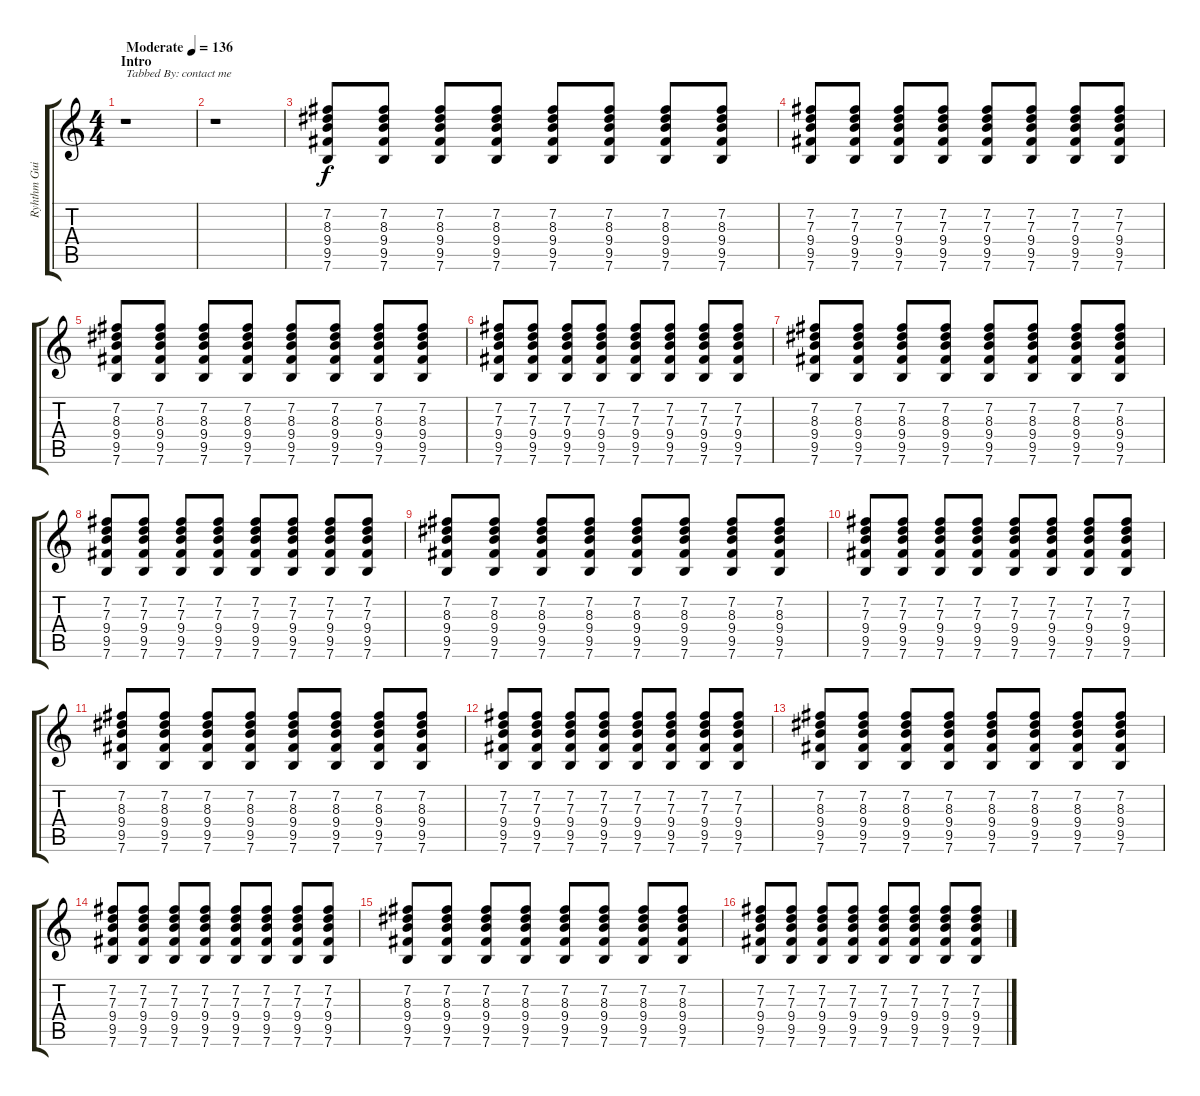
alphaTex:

\track ("Ryhthm Guitar 1" "Ryhthm Gui") {instrument distortionguitar}
\staff {score tabs}
\tuning (E4 B3 G3 D3 A2 E2) {hide}
\ts (4 4)
\section ("" "Intro")
\tempo (136 "Moderate")
\clef g2
\ks c
r.1{txt "Tabbed By: contact me" dy f instrument distortionguitar} |
r.1 |
(7.2 8.3 9.4 9.5 7.6).8 (7.2 8.3 9.4 9.5 7.6).8 (7.2 8.3 9.4 9.5 7.6).8 (7.2 8.3 9.4 9.5 7.6).8 (7.2 8.3 9.4 9.5 7.6).8 (7.2 8.3 9.4 9.5 7.6).8 (7.2 8.3 9.4 9.5 7.6).8 (7.2 8.3 9.4 9.5 7.6).8 |
(7.2 7.3 9.4 9.5 7.6).8 (7.2 7.3 9.4 9.5 7.6).8 (7.2 7.3 9.4 9.5 7.6).8 (7.2 7.3 9.4 9.5 7.6).8 (7.2 7.3 9.4 9.5 7.6).8 (7.2 7.3 9.4 9.5 7.6).8 (7.2 7.3 9.4 9.5 7.6).8 (7.2 7.3 9.4 9.5 7.6).8 |
(7.2 8.3 9.4 9.5 7.6).8 (7.2 8.3 9.4 9.5 7.6).8 (7.2 8.3 9.4 9.5 7.6).8 (7.2 8.3 9.4 9.5 7.6).8 (7.2 8.3 9.4 9.5 7.6).8 (7.2 8.3 9.4 9.5 7.6).8 (7.2 8.3 9.4 9.5 7.6).8 (7.2 8.3 9.4 9.5 7.6).8 |
(7.2 7.3 9.4 9.5 7.6).8 (7.2 7.3 9.4 9.5 7.6).8 (7.2 7.3 9.4 9.5 7.6).8 (7.2 7.3 9.4 9.5 7.6).8 (7.2 7.3 9.4 9.5 7.6).8 (7.2 7.3 9.4 9.5 7.6).8 (7.2 7.3 9.4 9.5 7.6).8 (7.2 7.3 9.4 9.5 7.6).8 |
(7.2 8.3 9.4 9.5 7.6).8 (7.2 8.3 9.4 9.5 7.6).8 (7.2 8.3 9.4 9.5 7.6).8 (7.2 8.3 9.4 9.5 7.6).8 (7.2 8.3 9.4 9.5 7.6).8 (7.2 8.3 9.4 9.5 7.6).8 (7.2 8.3 9.4 9.5 7.6).8 (7.2 8.3 9.4 9.5 7.6).8 |
(7.2 7.3 9.4 9.5 7.6).8 (7.2 7.3 9.4 9.5 7.6).8 (7.2 7.3 9.4 9.5 7.6).8 (7.2 7.3 9.4 9.5 7.6).8 (7.2 7.3 9.4 9.5 7.6).8 (7.2 7.3 9.4 9.5 7.6).8 (7.2 7.3 9.4 9.5 7.6).8 (7.2 7.3 9.4 9.5 7.6).8 |
(7.2 8.3 9.4 9.5 7.6).8 (7.2 8.3 9.4 9.5 7.6).8 (7.2 8.3 9.4 9.5 7.6).8 (7.2 8.3 9.4 9.5 7.6).8 (7.2 8.3 9.4 9.5 7.6).8 (7.2 8.3 9.4 9.5 7.6).8 (7.2 8.3 9.4 9.5 7.6).8 (7.2 8.3 9.4 9.5 7.6).8 |
(7.2 7.3 9.4 9.5 7.6).8 (7.2 7.3 9.4 9.5 7.6).8 (7.2 7.3 9.4 9.5 7.6).8 (7.2 7.3 9.4 9.5 7.6).8 (7.2 7.3 9.4 9.5 7.6).8 (7.2 7.3 9.4 9.5 7.6).8 (7.2 7.3 9.4 9.5 7.6).8 (7.2 7.3 9.4 9.5 7.6).8 |
(7.2 8.3 9.4 9.5 7.6).8 (7.2 8.3 9.4 9.5 7.6).8 (7.2 8.3 9.4 9.5 7.6).8 (7.2 8.3 9.4 9.5 7.6).8 (7.2 8.3 9.4 9.5 7.6).8 (7.2 8.3 9.4 9.5 7.6).8 (7.2 8.3 9.4 9.5 7.6).8 (7.2 8.3 9.4 9.5 7.6).8 |
(7.2 7.3 9.4 9.5 7.6).8 (7.2 7.3 9.4 9.5 7.6).8 (7.2 7.3 9.4 9.5 7.6).8 (7.2 7.3 9.4 9.5 7.6).8 (7.2 7.3 9.4 9.5 7.6).8 (7.2 7.3 9.4 9.5 7.6).8 (7.2 7.3 9.4 9.5 7.6).8 (7.2 7.3 9.4 9.5 7.6).8 |
(7.2 8.3 9.4 9.5 7.6).8 (7.2 8.3 9.4 9.5 7.6).8 (7.2 8.3 9.4 9.5 7.6).8 (7.2 8.3 9.4 9.5 7.6).8 (7.2 8.3 9.4 9.5 7.6).8 (7.2 8.3 9.4 9.5 7.6).8 (7.2 8.3 9.4 9.5 7.6).8 (7.2 8.3 9.4 9.5 7.6).8 |
(7.2 7.3 9.4 9.5 7.6).8 (7.2 7.3 9.4 9.5 7.6).8 (7.2 7.3 9.4 9.5 7.6).8 (7.2 7.3 9.4 9.5 7.6).8 (7.2 7.3 9.4 9.5 7.6).8 (7.2 7.3 9.4 9.5 7.6).8 (7.2 7.3 9.4 9.5 7.6).8 (7.2 7.3 9.4 9.5 7.6).8 |
(7.2 8.3 9.4 9.5 7.6).8 (7.2 8.3 9.4 9.5 7.6).8 (7.2 8.3 9.4 9.5 7.6).8 (7.2 8.3 9.4 9.5 7.6).8 (7.2 8.3 9.4 9.5 7.6).8 (7.2 8.3 9.4 9.5 7.6).8 (7.2 8.3 9.4 9.5 7.6).8 (7.2 8.3 9.4 9.5 7.6).8 |
(7.2 7.3 9.4 9.5 7.6).8 (7.2 7.3 9.4 9.5 7.6).8 (7.2 7.3 9.4 9.5 7.6).8 (7.2 7.3 9.4 9.5 7.6).8 (7.2 7.3 9.4 9.5 7.6).8 (7.2 7.3 9.4 9.5 7.6).8 (7.2 7.3 9.4 9.5 7.6).8 (7.2 7.3 9.4 9.5 7.6).8
